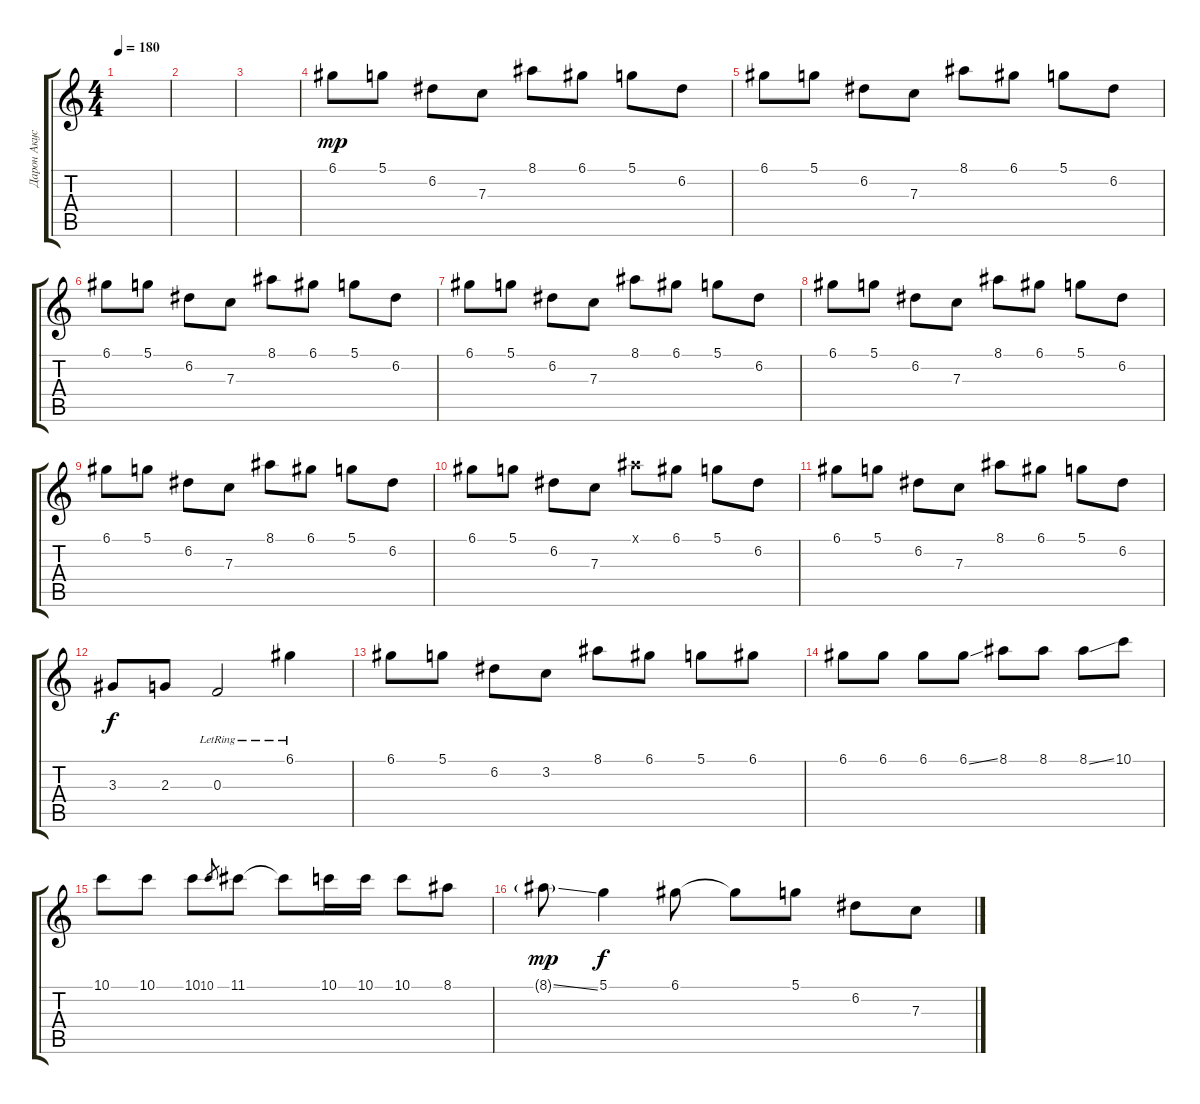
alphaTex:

\track ("Дарон Акустика" "Дарон Акус") {instrument electricguitarclean}
\staff {score tabs}
\tuning (D4 A3 F3 C3 G2 C2) {hide}
\ts (4 4)
\tempo 180
\clef g2
\ks c
|
|
|
6.1.8{dy mp} 5.1.8 6.2.8 7.3.8 8.1.8 6.1.8 5.1.8 6.2.8 |
6.1.8 5.1.8 6.2.8 7.3.8 8.1.8 6.1.8 5.1.8 6.2.8 |
6.1.8 5.1.8 6.2.8 7.3.8 8.1.8 6.1.8 5.1.8 6.2.8 |
6.1.8 5.1.8 6.2.8 7.3.8 8.1.8 6.1.8 5.1.8 6.2.8 |
6.1.8 5.1.8 6.2.8 7.3.8 8.1.8 6.1.8 5.1.8 6.2.8 |
6.1.8 5.1.8 6.2.8 7.3.8 8.1.8 6.1.8 5.1.8 6.2.8 |
6.1.8 5.1.8 6.2.8 7.3.8 8.1{x}.8 6.1.8 5.1.8 6.2.8 |
6.1.8 5.1.8 6.2.8 7.3.8 8.1.8 6.1.8 5.1.8 6.2.8 |
3.3.8{dy f} 2.3.8 0.3{lr}.2 6.1{lr}.4 |
6.1.8 5.1.8 6.2.8 3.2.8 8.1.8 6.1.8 5.1.8 6.1.8 |
6.1.8 6.1.8 6.1.8 6.1{ss}.8 8.1.8 8.1.8 8.1{ss}.8 10.1.8 |
10.1.8 10.1.8 10.1.8 10.1.8{gr} 11.1.8 11.1{t}.8 10.1.16 10.1.16 10.1.8 8.1.8 |
8.1{ss g}.8{dy mp} 5.1.4{dy f} 6.1.8 6.1{t}.8 5.1.8 6.2.8 7.3.8
